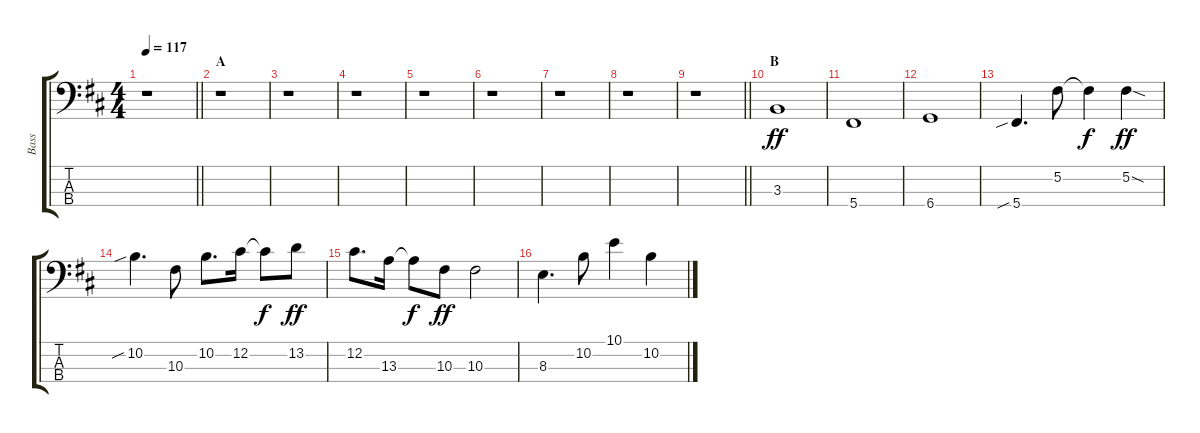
\track ("Bass" "Bass") {instrument electricbasspick}
\staff {score tabs}
\tuning (Gb2 Db2 Ab1 Db1) {hide}
\ts (4 4)
\tempo 117
\clef f4
\barLineRight lightlight
\ks d
r.1{dy ff} |
\section ("" "A")
r.1 |
r.1 |
r.1 |
r.1 |
r.1 |
r.1 |
r.1 |
\barLineRight lightlight
r.1 |
\section ("" "B")
3.3.1 |
5.4.1 |
6.4.1 |
5.4{sib}.4{d} 5.2.8 5.2{t}.4{dy f} 5.2{sod}.4{dy ff} |
10.2{sib}.4{d} 10.3.8 10.2.8{d} 12.2.16 12.2{t}.8{dy f} 13.2.8{dy ff} |
12.2.8{d} 13.3.16 13.3{t}.8{dy f} 10.3.8{dy ff} 10.3.2 |
8.3.4{d} 10.2.8 10.1.4 10.2.4
